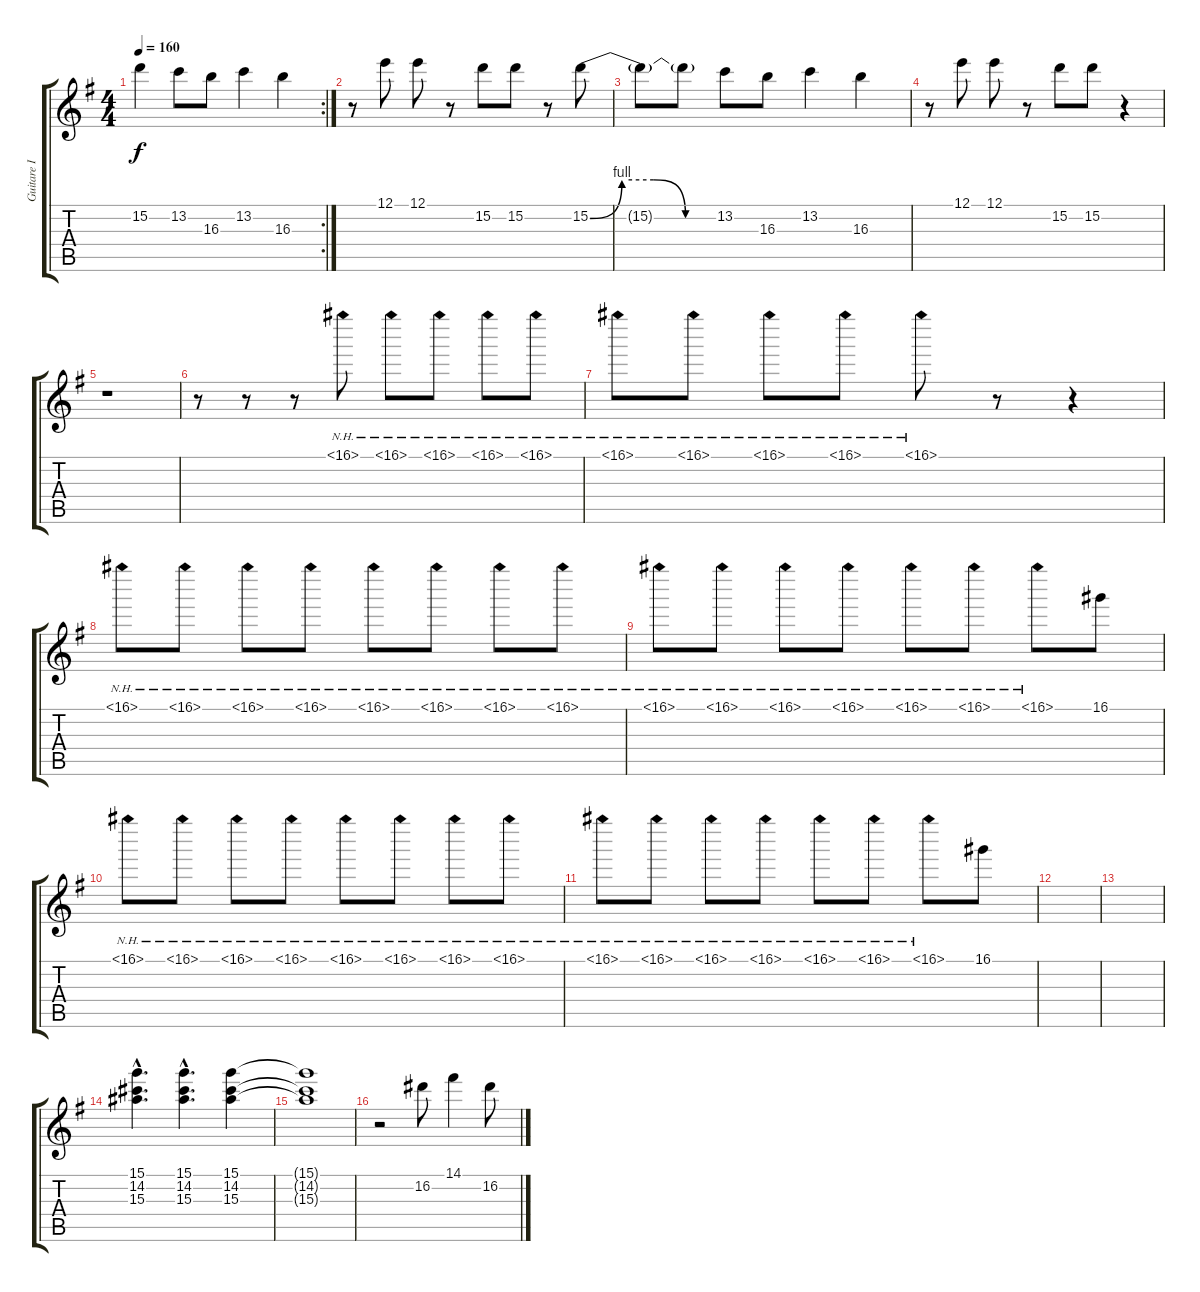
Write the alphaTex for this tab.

\track ("Guitare I" "Guitare I") {instrument distortionguitar}
\staff {score tabs}
\tuning (E4 B3 G3 D3 A2 E2) {hide}
\rc 2
\ts (4 4)
\tempo 160
\clef g2
\ks g
15.2{t}.4{dy f} 13.2.8 16.3.8 13.2.4 16.3.4 |
r.8 12.1.8 12.1.8 r.8 15.2.8 15.2.8 r.8 15.2{be (custom 0 0 15 4 30 4 45 0 60 0)}.8 |
15.2{t}.8 15.2{t}.8 13.2.8 16.3.8 13.2.4 16.3.4 |
r.8 12.1.8 12.1.8 r.8 15.2.8 15.2.8 r.4 |
r.1 |
r.8{volume 3} r.8 r.8 16.1{nh}.8 16.1{nh}.8 16.1{nh}.8 16.1{nh}.8 16.1{nh}.8 |
16.1{nh}.8 16.1{nh}.8 16.1{nh}.8 16.1{nh}.8 16.1{nh}.8 r.8 r.4 |
16.1{nh}.8 16.1{nh}.8 16.1{nh}.8 16.1{nh}.8 16.1{nh}.8 16.1{nh}.8 16.1{nh}.8 16.1{nh}.8 |
16.1{nh}.8 16.1{nh}.8 16.1{nh}.8 16.1{nh}.8 16.1{nh}.8 16.1{nh}.8 16.1{nh}.8 16.1.8 |
16.1{nh}.8 16.1{nh}.8 16.1{nh}.8 16.1{nh}.8 16.1{nh}.8 16.1{nh}.8 16.1{nh}.8 16.1{nh}.8 |
16.1{nh}.8 16.1{nh}.8 16.1{nh}.8 16.1{nh}.8 16.1{nh}.8 16.1{nh}.8 16.1{nh}.8 16.1.8 |
|
|
(15.1{hac} 14.2{hac} 15.3{hac}).4{d} (15.1{hac} 14.2{hac} 15.3{hac}).4{d} (15.1 14.2 15.3).4 |
(15.1{t} 14.2{t} 15.3{t}).1 |
r.2 16.2.8 14.1.4 16.2.8
